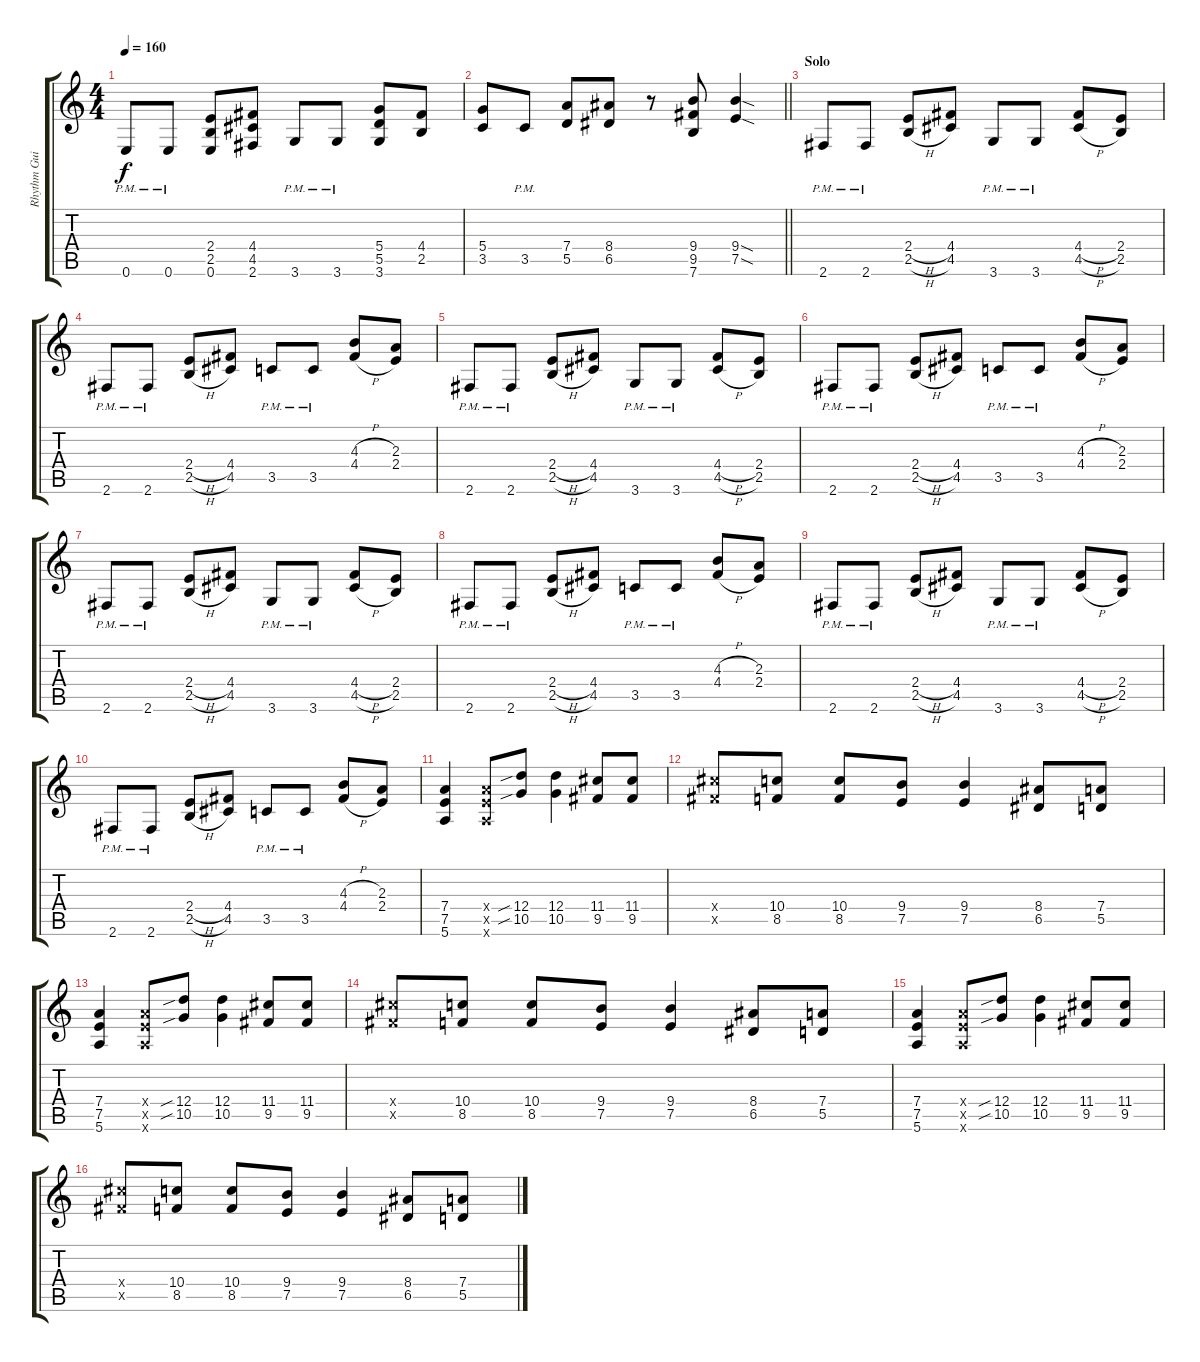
\track ("Rhythm Guitar (R)" "Rhythm Gui") {instrument distortionguitar}
\staff {score tabs}
\tuning (E4 B3 G3 D3 A2 E2) {hide}
\ts (4 4)
\tempo 160
\clef g2
\ks c
0.6{pm}.8{dy f} 0.6{pm}.8 (2.4 2.5 0.6).8 (4.4 4.5 2.6).8 3.6{pm}.8 3.6{pm}.8 (5.4 5.5 3.6).8 (4.4 2.5).8 |
\barLineRight lightlight
(5.4 3.5).8 3.5{pm}.8 (7.4 5.5).8 (8.4 6.5).8 r.8 (9.4 9.5 7.6).8 (9.4{sod} 7.5{sod}).4 |
\section ("" "Solo")
2.6{pm}.8 2.6{pm}.8 (2.4{h} 2.5{h}).8 (4.4 4.5).8 3.6{pm}.8 3.6{pm}.8 (4.4{h} 4.5{h}).8 (2.4 2.5).8 |
2.6{pm}.8 2.6{pm}.8 (2.4{h} 2.5{h}).8 (4.4 4.5).8 3.5{pm}.8 3.5{pm}.8 (4.3{h} 4.4{h}).8 (2.3 2.4).8 |
2.6{pm}.8 2.6{pm}.8 (2.4{h} 2.5{h}).8 (4.4 4.5).8 3.6{pm}.8 3.6{pm}.8 (4.4{h} 4.5{h}).8 (2.4 2.5).8 |
2.6{pm}.8 2.6{pm}.8 (2.4{h} 2.5{h}).8 (4.4 4.5).8 3.5{pm}.8 3.5{pm}.8 (4.3{h} 4.4{h}).8 (2.3 2.4).8 |
2.6{pm}.8 2.6{pm}.8 (2.4{h} 2.5{h}).8 (4.4 4.5).8 3.6{pm}.8 3.6{pm}.8 (4.4{h} 4.5{h}).8 (2.4 2.5).8 |
2.6{pm}.8 2.6{pm}.8 (2.4{h} 2.5{h}).8 (4.4 4.5).8 3.5{pm}.8 3.5{pm}.8 (4.3{h} 4.4{h}).8 (2.3 2.4).8 |
2.6{pm}.8 2.6{pm}.8 (2.4{h} 2.5{h}).8 (4.4 4.5).8 3.6{pm}.8 3.6{pm}.8 (4.4{h} 4.5{h}).8 (2.4 2.5).8 |
2.6{pm}.8 2.6{pm}.8 (2.4{h} 2.5{h}).8 (4.4 4.5).8 3.5{pm}.8 3.5{pm}.8 (4.3{h} 4.4{h}).8 (2.3 2.4).8 |
(7.4 7.5 5.6).4 (7.4{x} 7.5{x} 5.6{x}).8 (12.4{sib} 10.5{sib}).8 (12.4 10.5).4 (11.4 9.5).8 (11.4 9.5).8 |
(11.4{x} 9.5{x}).8 (10.4 8.5).8 (10.4 8.5).8 (9.4 7.5).8 (9.4 7.5).4 (8.4 6.5).8 (7.4 5.5).8 |
(7.4 7.5 5.6).4 (7.4{x} 7.5{x} 5.6{x}).8 (12.4{sib} 10.5{sib}).8 (12.4 10.5).4 (11.4 9.5).8 (11.4 9.5).8 |
(11.4{x} 9.5{x}).8 (10.4 8.5).8 (10.4 8.5).8 (9.4 7.5).8 (9.4 7.5).4 (8.4 6.5).8 (7.4 5.5).8 |
(7.4 7.5 5.6).4 (7.4{x} 7.5{x} 5.6{x}).8 (12.4{sib} 10.5{sib}).8 (12.4 10.5).4 (11.4 9.5).8 (11.4 9.5).8 |
(11.4{x} 9.5{x}).8 (10.4 8.5).8 (10.4 8.5).8 (9.4 7.5).8 (9.4 7.5).4 (8.4 6.5).8 (7.4 5.5).8
